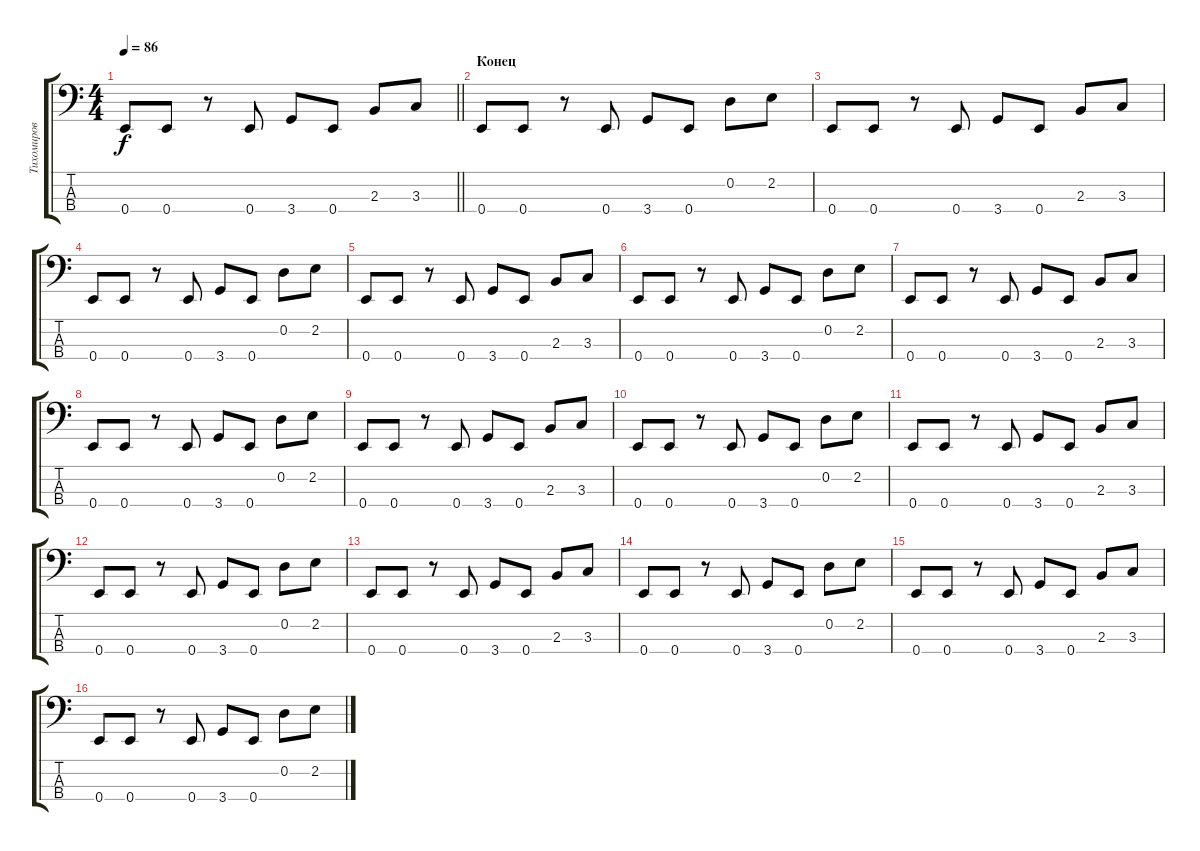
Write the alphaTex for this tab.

\track ("Тихомиров" "Тихомиров") {instrument electricbassfinger}
\staff {score tabs}
\tuning (G2 D2 A1 E1) {hide}
\ts (4 4)
\tempo 86
\clef f4
\barLineRight lightlight
\ks c
0.4.8{dy f} 0.4.8 r.8 0.4.8 3.4.8 0.4.8 2.3.8 3.3.8 |
\section ("" "Конец")
0.4.8 0.4.8 r.8 0.4.8 3.4.8 0.4.8 0.2.8 2.2.8 |
0.4.8 0.4.8 r.8 0.4.8 3.4.8 0.4.8 2.3.8 3.3.8 |
0.4.8 0.4.8 r.8 0.4.8 3.4.8 0.4.8 0.2.8 2.2.8 |
0.4.8 0.4.8 r.8 0.4.8 3.4.8 0.4.8 2.3.8 3.3.8 |
0.4.8 0.4.8 r.8 0.4.8 3.4.8 0.4.8 0.2.8 2.2.8 |
0.4.8 0.4.8 r.8 0.4.8 3.4.8 0.4.8 2.3.8 3.3.8 |
0.4.8 0.4.8 r.8 0.4.8 3.4.8 0.4.8 0.2.8 2.2.8 |
0.4.8 0.4.8 r.8 0.4.8 3.4.8 0.4.8 2.3.8 3.3.8 |
0.4.8 0.4.8 r.8 0.4.8 3.4.8 0.4.8 0.2.8 2.2.8 |
0.4.8 0.4.8 r.8 0.4.8 3.4.8 0.4.8 2.3.8 3.3.8 |
0.4.8 0.4.8 r.8 0.4.8 3.4.8 0.4.8 0.2.8 2.2.8 |
0.4.8 0.4.8 r.8 0.4.8 3.4.8 0.4.8 2.3.8 3.3.8 |
0.4.8 0.4.8 r.8 0.4.8 3.4.8 0.4.8 0.2.8 2.2.8 |
0.4.8 0.4.8 r.8 0.4.8 3.4.8 0.4.8 2.3.8 3.3.8 |
0.4.8 0.4.8 r.8 0.4.8 3.4.8 0.4.8 0.2.8 2.2.8
